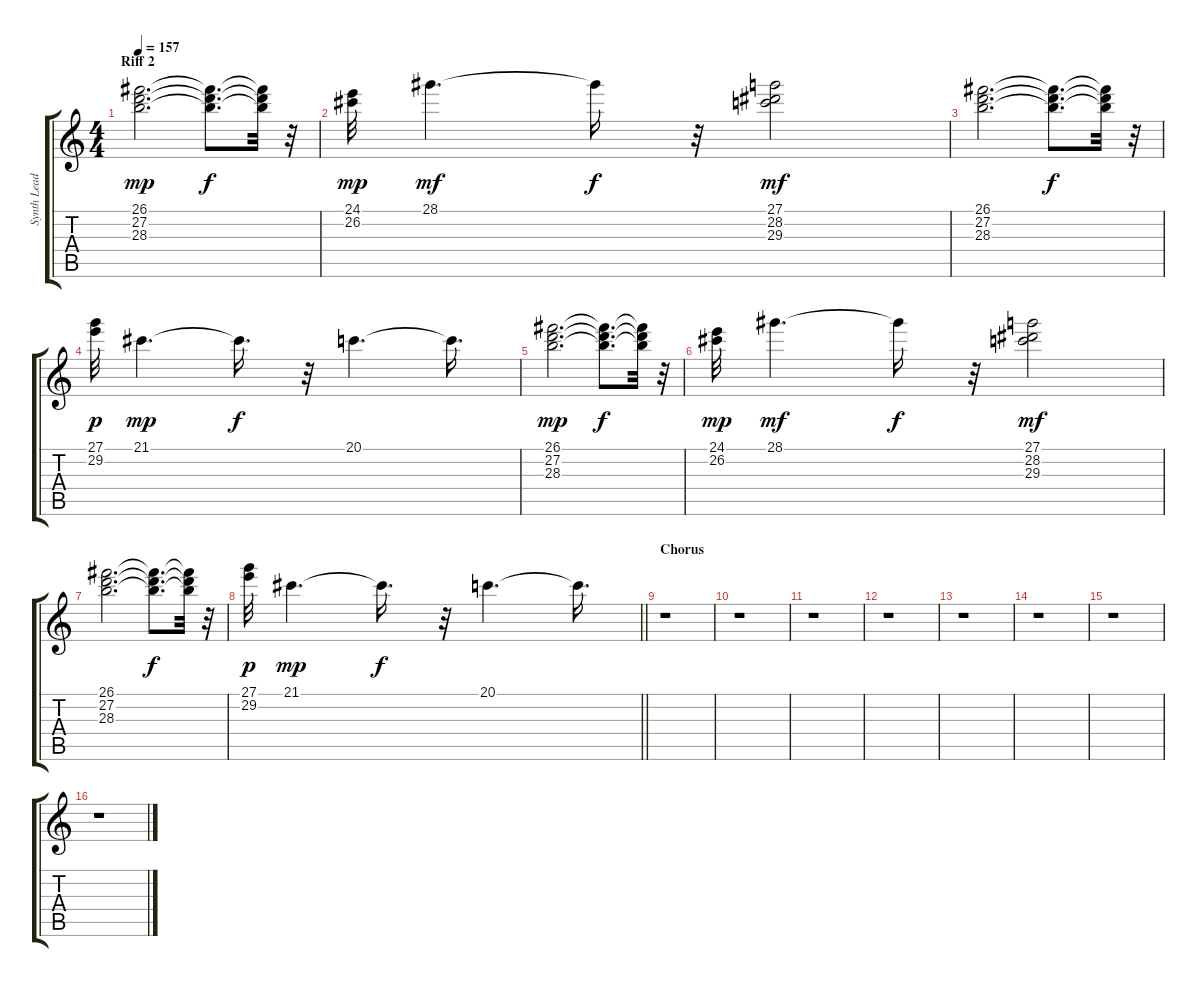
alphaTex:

\track ("Synth Lead" "Synth Lead") {instrument lead2sawtooth}
\staff {score tabs}
\tuning (E4 B3 G3 D3 A2 E2) {hide}
\ts (4 4)
\section ("" "Riff 2")
\tempo 157
\clef g2
\ks c
(26.1 27.2 28.3).2{d dy mp} (26.1{t} 27.2{t} 28.3{t}).8{d dy f} (26.1{t} 27.2{t} 28.3{t}).32 r.32 |
(24.1 26.2).32{dy mp} 28.1.4{d dy mf} 28.1{t}.16{dy f} r.32 (27.1 28.2 29.3).2{dy mf} |
(26.1 27.2 28.3).2{d} (26.1{t} 27.2{t} 28.3{t}).8{d dy f} (26.1{t} 27.2{t} 28.3{t}).32 r.32 |
(27.1 29.2).32{dy p} 21.1.4{d dy mp} 21.1{t}.16{d dy f} r.32 20.1.4{d} 20.1{t}.16{d} |
(26.1 27.2 28.3).2{d dy mp} (26.1{t} 27.2{t} 28.3{t}).8{d dy f} (26.1{t} 27.2{t} 28.3{t}).32 r.32 |
(24.1 26.2).32{dy mp} 28.1.4{d dy mf} 28.1{t}.16{dy f} r.32 (27.1 28.2 29.3).2{dy mf} |
(26.1 27.2 28.3).2{d} (26.1{t} 27.2{t} 28.3{t}).8{d dy f} (26.1{t} 27.2{t} 28.3{t}).32 r.32 |
\barLineRight lightlight
(27.1 29.2).32{dy p} 21.1.4{d dy mp} 21.1{t}.16{d dy f} r.32 20.1.4{d} 20.1{t}.16{d} |
\section ("" "Chorus")
r.1 |
r.1 |
r.1 |
r.1 |
r.1 |
r.1 |
r.1 |
r.1
